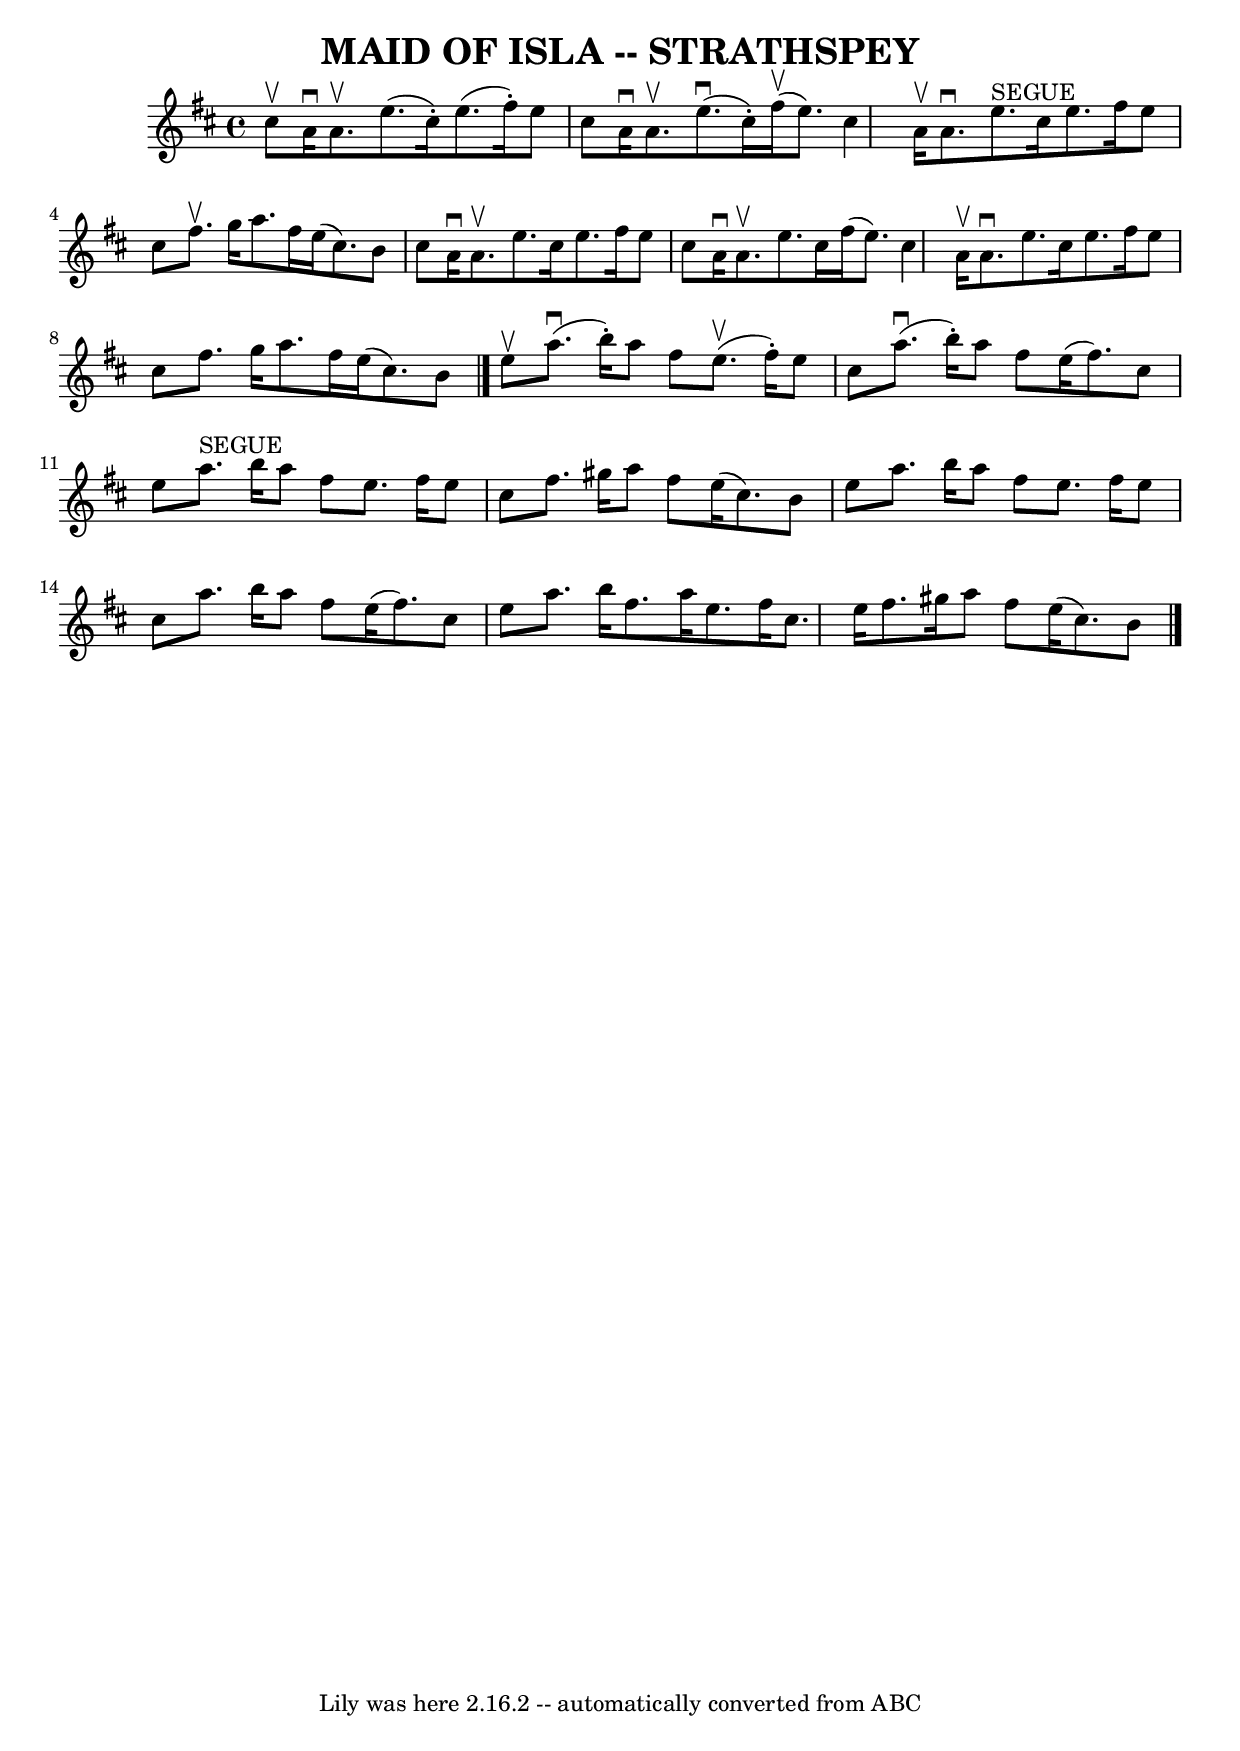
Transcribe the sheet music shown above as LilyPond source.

\version "2.7.40"
\include "Mammoth.ily"
\header {
	book = "Ryan's Mammoth Collection of Fiddle Tunes"
	crossRefNumber = "1"
	footnotes = ""
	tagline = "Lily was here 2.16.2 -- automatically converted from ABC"
	title = "MAID OF ISLA -- STRATHSPEY"
}
voicedefault =  {
\set Score.defaultBarType = "empty"

 \override Staff.TimeSignature #'style = #'C
 \time 4/4 \key a \mixolydian cis''8^\upbow       |
 a'16^\downbow  
 a'8.^\upbow e''8. (cis''16 -.) e''8. (fis''16 -.) e''8    
cis''8    |
 a'16^\downbow a'8.^\upbow e''8. (^\downbow   
cis''16 -.) fis''16 (^\upbow e''8.) cis''4        |
 a'16 
^\upbow a'8.^\downbow e''8.^"SEGUE" cis''16 e''8. fis''16    
e''8 cis''8    |
 fis''8.^\upbow g''16 a''8. fis''16    
e''16 (cis''8.) b'8 cis''8    |
     |
 a'16^\downbow 
 a'8.^\upbow e''8. cis''16 e''8. fis''16 e''8 cis''8    
|
 a'16^\downbow a'8.^\upbow e''8. cis''16 fis''16 (
e''8.) cis''4        |
 a'16^\upbow a'8.^\downbow e''8.    
cis''16 e''8. fis''16 e''8 cis''8    |
 fis''8. g''16    
a''8. fis''16 e''16 (cis''8.) b'8    \bar "|." e''8^\upbow   
    |
 a''8. (^\downbow b''16 -.) a''8 fis''8 e''8. 
(^\upbow fis''16 -.) e''8 cis''8    |
 a''8. (^\downbow   
b''16 -.) a''8 fis''8 e''16 (fis''8.) cis''8 e''8        
|
 a''8.^"SEGUE" b''16 a''8 fis''8 e''8. fis''16    
e''8 cis''8    |
 fis''8. gis''16 a''8 fis''8 e''16 (
cis''8.) b'8 e''8    |
     |
 a''8. b''16 a''8    
fis''8 e''8. fis''16 e''8 cis''8    |
 a''8. b''16    
a''8 fis''8 e''16 (fis''8.) cis''8 e''8        |
   
a''8. b''16 fis''8. a''16 e''8. fis''16 cis''8. e''16    
|
 fis''8. gis''16 a''8 fis''8 e''16 (cis''8.) b'8  
  \bar "|."   
}

\score{
    <<

	\context Staff="default"
	{
	    \voicedefault 
	}

    >>
	\layout {
	}
	\midi {}
}
